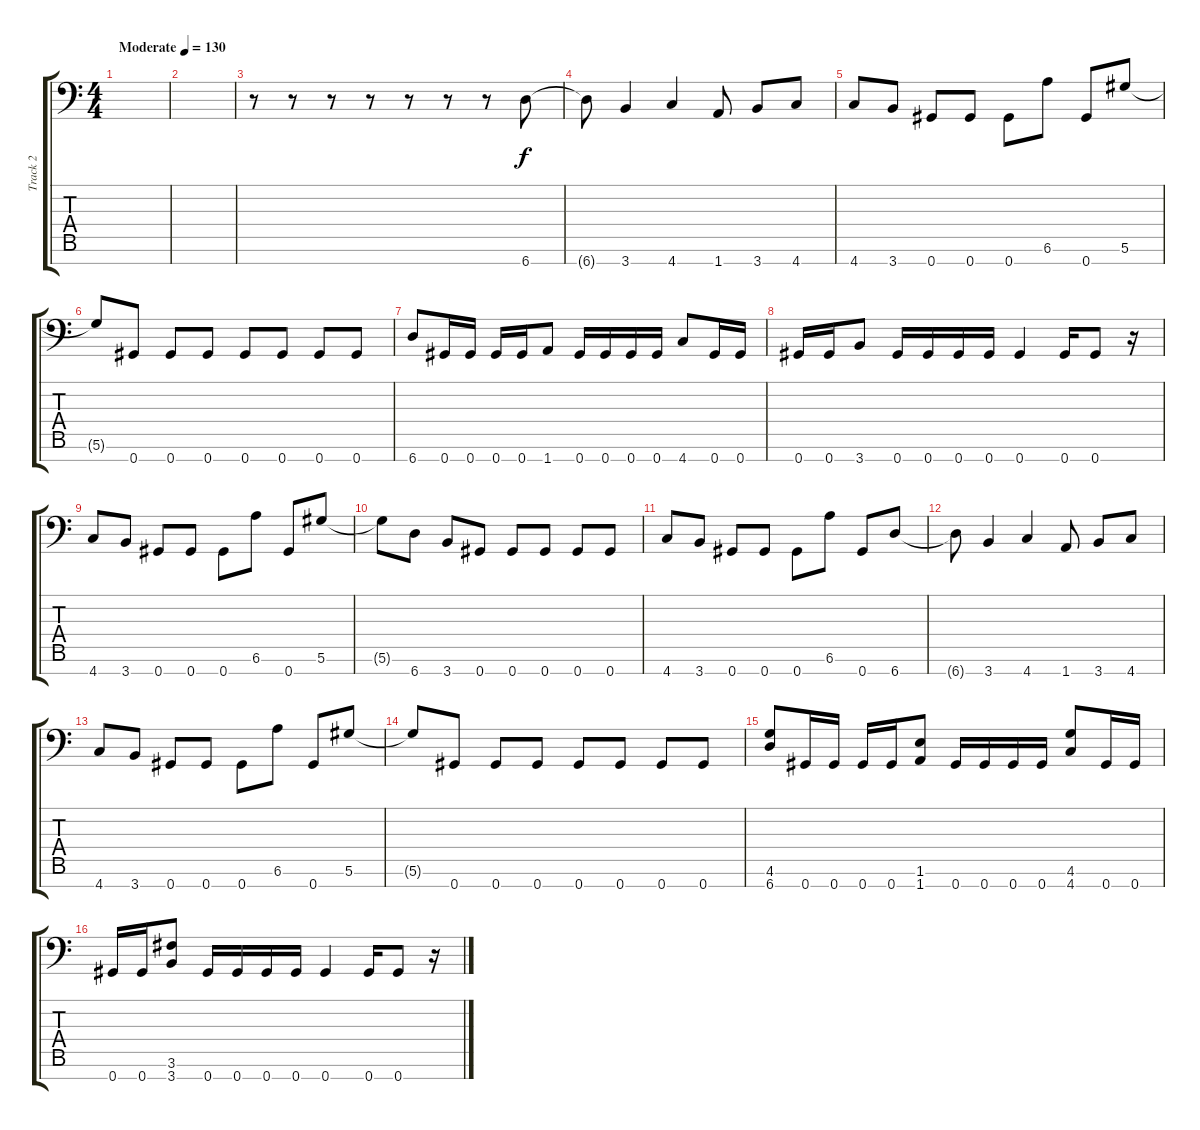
\track ("Track 2" "Track 2") {instrument distortionguitar}
\staff {score tabs}
\tuning (Eb4 Bb3 Gb3 Db3 Ab2 Eb2 Ab1) {hide}
\ts (4 4)
\tempo (130 "Moderate")
\clef f4
\ks c
|
|
r.8 r.8 r.8 r.8 r.8 r.8 r.8 6.7.8 |
6.7{t}.8 3.7.4 4.7.4 1.7.8 3.7.8 4.7.8 |
4.7.8 3.7.8 0.7.8 0.7.8 0.7.8 6.6.8 0.7.8 5.6.8 |
5.6{t}.8 0.7.8 0.7.8 0.7.8 0.7.8 0.7.8 0.7.8 0.7.8 |
6.7.8 0.7.16 0.7.16 0.7.16 0.7.16 1.7.8 0.7.16 0.7.16 0.7.16 0.7.16 4.7.8 0.7.16 0.7.16 |
0.7.16 0.7.16 3.7.8 0.7.16 0.7.16 0.7.16 0.7.16 0.7.4 0.7.16 0.7.8 r.16 |
4.7.8 3.7.8 0.7.8 0.7.8 0.7.8 6.6.8 0.7.8 5.6.8 |
5.6{t}.8 6.7.8 3.7.8 0.7.8 0.7.8 0.7.8 0.7.8 0.7.8 |
4.7.8 3.7.8 0.7.8 0.7.8 0.7.8 6.6.8 0.7.8 6.7.8 |
6.7{t}.8 3.7.4 4.7.4 1.7.8 3.7.8 4.7.8 |
4.7.8 3.7.8 0.7.8 0.7.8 0.7.8 6.6.8 0.7.8 5.6.8 |
5.6{t}.8 0.7.8 0.7.8 0.7.8 0.7.8 0.7.8 0.7.8 0.7.8 |
(4.6 6.7).8 0.7.16 0.7.16 0.7.16 0.7.16 (1.6 1.7).8 0.7.16 0.7.16 0.7.16 0.7.16 (4.6 4.7).8 0.7.16 0.7.16 |
0.7.16 0.7.16 (3.6 3.7).8 0.7.16 0.7.16 0.7.16 0.7.16 0.7.4 0.7.16 0.7.8 r.16
